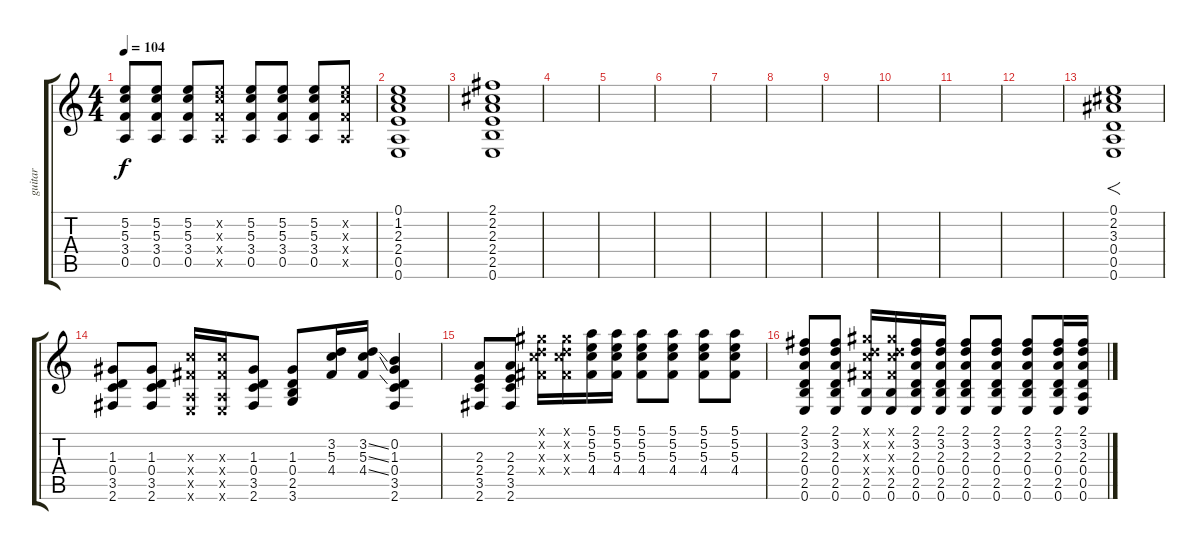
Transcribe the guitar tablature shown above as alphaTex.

\track ("guitar" "guitar") {instrument acousticguitarsteel}
\staff {score tabs}
\tuning (E4 B3 G3 D3 A2 E2) {hide}
\ts (4 4)
\tempo 104
\clef g2
\ks c
(5.2 5.3 3.4 0.5).8{dy f} (5.2 5.3 3.4 0.5).8 (5.2 5.3 3.4 0.5).8 (5.2{x} 5.3{x} 3.4{x} 0.5{x}).8 (5.2 5.3 3.4 0.5).8 (5.2 5.3 3.4 0.5).8 (5.2 5.3 3.4 0.5).8 (5.2{x} 5.3{x} 3.4{x} 0.5{x}).8 |
(0.1 1.2 2.3 2.4 0.5 0.6).1 |
(2.1 2.2 2.3 2.4 2.5 0.6).1 |
|
|
|
|
|
|
|
|
|
(0.1 2.2 3.3 0.4 0.5 0.6).1{f instrument distortionguitar} |
(1.3 0.4 3.5 2.6).8 (1.3 0.4 3.5 2.6).8 (5.3{x} 4.4{x} 0.5{x} 0.6{x}).16 (5.3{x} 4.4{x} 0.5{x} 0.6{x}).16 (1.3 0.4 3.5 2.6).8 (1.3 0.4 2.5 3.6).8 (3.2 5.3 4.4).16 (3.2{ss} 5.3{ss} 4.4{ss}).16 (0.2 1.3 0.4 3.5 2.6).4 |
(2.3 2.4 3.5 2.6).8 (2.3 2.4 3.5 2.6).8 (4.1{x} 3.2{x} 5.3{x} 4.4{x}).16 (4.1{x} 3.2{x} 5.3{x} 4.4{x}).16 (5.1 5.2 5.3 4.4).16 (5.1 5.2 5.3 4.4).16 (5.1 5.2 5.3 4.4).8 (5.1 5.2 5.3 4.4).8 (5.1 5.2 5.3 4.4).8 (5.1 5.2 5.3 4.4).8 |
(2.1 3.2 2.3 0.4 2.5 0.6).8 (2.1 3.2 2.3 0.4 2.5 0.6).8 (4.1{x} 3.2{x} 5.3{x} 4.4{x} 2.5 0.6).16 (4.1{x} 3.2{x} 5.3{x} 4.4{x} 2.5 0.6).16 (2.1 3.2 2.3 0.4 2.5 0.6).16 (2.1 3.2 2.3 0.4 2.5 0.6).16 (2.1 3.2 2.3 0.4 2.5 0.6).8 (2.1 3.2 2.3 0.4 2.5 0.6).8 (2.1 3.2 2.3 0.4 2.5 0.6).8 (2.1 3.2 2.3 0.4 2.5 0.6).16 (2.1 3.2 2.3 0.4 0.5 0.6).16
